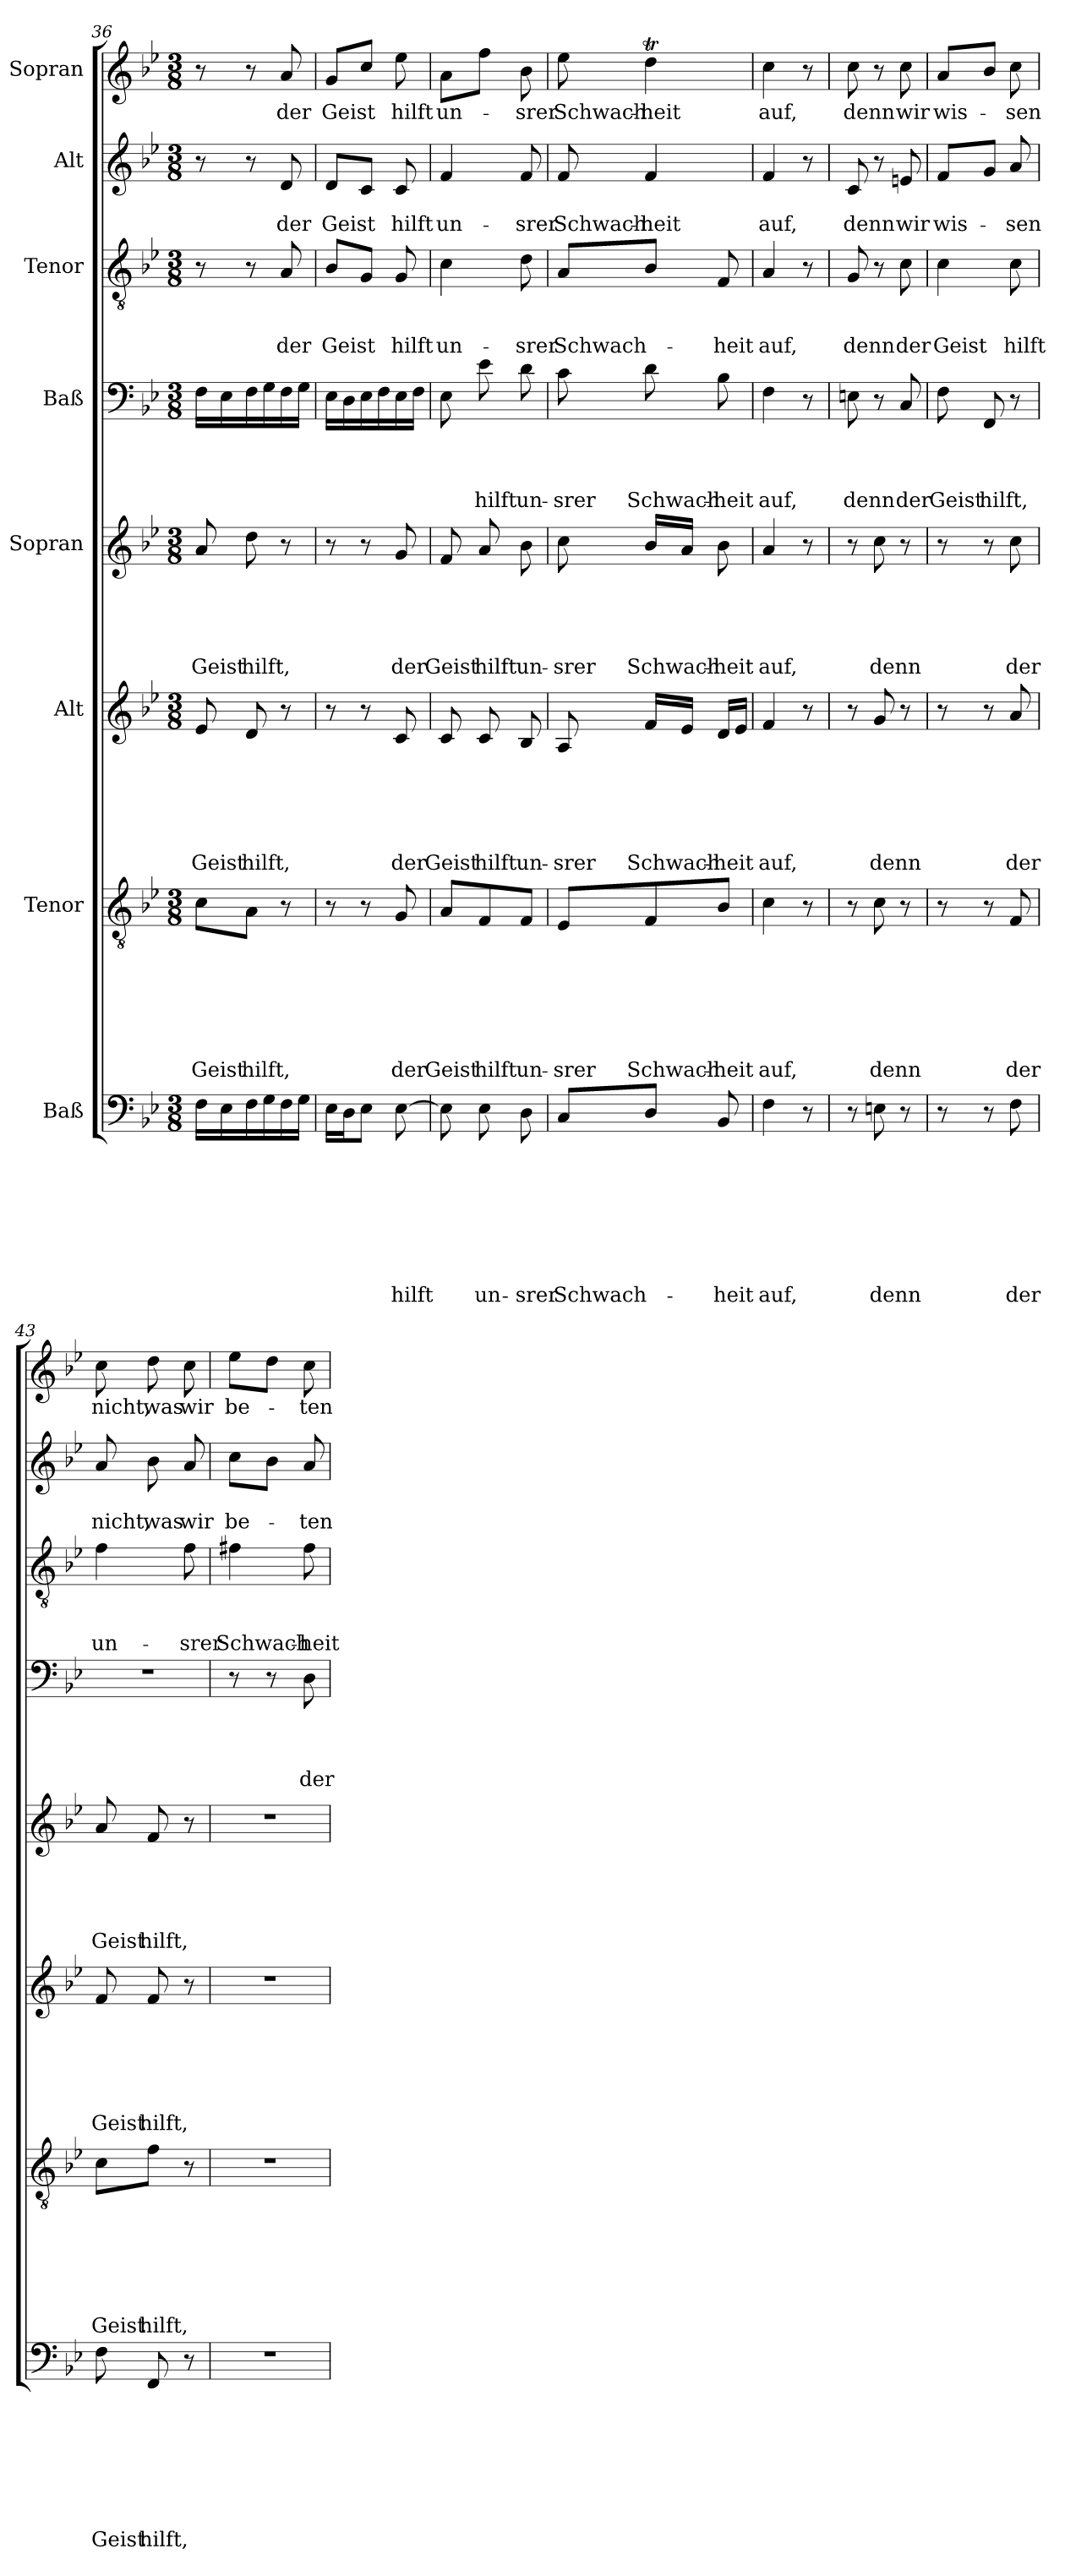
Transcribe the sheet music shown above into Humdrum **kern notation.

**kern	**text	**text	**text	**text	**text	**text	**text	**text	**kern	**text	**text	**text	**text	**text	**text	**text	**kern	**text	**text	**text	**text	**text	**text	**kern	**text	**text	**text	**text	**text	**kern	**text	**text	**text	**text	**kern	**text	**text	**text	**kern	**text	**text	**kern	**text
*part8	*part8	*part8	*part8	*part8	*part8	*part8	*part8	*part8	*part7	*part7	*part7	*part7	*part7	*part7	*part7	*part7	*part6	*part6	*part6	*part6	*part6	*part6	*part6	*part5	*part5	*part5	*part5	*part5	*part5	*part4	*part4	*part4	*part4	*part4	*part3	*part3	*part3	*part3	*part2	*part2	*part2	*part1	*part1
*staff8	*staff8	*staff8	*staff8	*staff8	*staff8	*staff8	*staff8	*staff8	*staff7	*staff7	*staff7	*staff7	*staff7	*staff7	*staff7	*staff7	*staff6	*staff6	*staff6	*staff6	*staff6	*staff6	*staff6	*staff5	*staff5	*staff5	*staff5	*staff5	*staff5	*staff4	*staff4	*staff4	*staff4	*staff4	*staff3	*staff3	*staff3	*staff3	*staff2	*staff2	*staff2	*staff1	*staff1
*I"Baß	*	*	*	*	*	*	*	*	*I"Tenor	*	*	*	*	*	*	*	*I"Alt	*	*	*	*	*	*	*I"Sopran	*	*	*	*	*	*I"Baß	*	*	*	*	*I"Tenor	*	*	*	*I"Alt	*	*	*I"Sopran	*
*clefF4	*	*	*	*	*	*	*	*	*clefGv2	*	*	*	*	*	*	*	*clefG2	*	*	*	*	*	*	*clefG2	*	*	*	*	*	*clefF4	*	*	*	*	*clefGv2	*	*	*	*clefG2	*	*	*clefG2	*
*k[b-e-]	*	*	*	*	*	*	*	*	*k[b-e-]	*	*	*	*	*	*	*	*k[b-e-]	*	*	*	*	*	*	*k[b-e-]	*	*	*	*	*	*k[b-e-]	*	*	*	*	*k[b-e-]	*	*	*	*k[b-e-]	*	*	*k[b-e-]	*
*B-:	*	*	*	*	*	*	*	*	*B-:	*	*	*	*	*	*	*	*B-:	*	*	*	*	*	*	*B-:	*	*	*	*	*	*B-:	*	*	*	*	*B-:	*	*	*	*B-:	*	*	*B-:	*
*M3/8	*	*	*	*	*	*	*	*	*M3/8	*	*	*	*	*	*	*	*M3/8	*	*	*	*	*	*	*M3/8	*	*	*	*	*	*M3/8	*	*	*	*	*M3/8	*	*	*	*M3/8	*	*	*M3/8	*
=36	=36	=36	=36	=36	=36	=36	=36	=36	=36	=36	=36	=36	=36	=36	=36	=36	=36	=36	=36	=36	=36	=36	=36	=36	=36	=36	=36	=36	=36	=36	=36	=36	=36	=36	=36	=36	=36	=36	=36	=36	=36	=36	=36
16F!\LL	.	.	.	.	.	.	.	.	8c!\L	.	.	.	.	.	.	Geist	8e-!/	.	.	.	.	.	Geist	8a!/	.	.	.	.	Geist	16F!\LL	.	.	.	.	8r	.	.	.	8r	.	.	8r	.
16E-!\	.	.	.	.	.	.	.	.	.	.	.	.	.	.	.	.	.	.	.	.	.	.	.	.	.	.	.	.	.	16E-!\	.	.	.	.	.	.	.	.	.	.	.	.	.
16F!\	.	.	.	.	.	.	.	.	8A!\J	.	.	.	.	.	.	hilft,	8d!/	.	.	.	.	.	hilft,	8dd!\	.	.	.	.	hilft,	16F!\	.	.	.	.	8r	.	.	.	8r	.	.	8r	.
16G!\	.	.	.	.	.	.	.	.	.	.	.	.	.	.	.	.	.	.	.	.	.	.	.	.	.	.	.	.	.	16G!\	.	.	.	.	.	.	.	.	.	.	.	.	.
16F!\	.	.	.	.	.	.	.	.	8r	.	.	.	.	.	.	.	8r	.	.	.	.	.	.	8r	.	.	.	.	.	16F!\	.	.	.	.	8A!/	.	.	der	8d!/	.	der	8a!/	der
16G!\JJ	.	.	.	.	.	.	.	.	.	.	.	.	.	.	.	.	.	.	.	.	.	.	.	.	.	.	.	.	.	16G!\JJ	.	.	.	.	.	.	.	.	.	.	.	.	.
=37	=37	=37	=37	=37	=37	=37	=37	=37	=37	=37	=37	=37	=37	=37	=37	=37	=37	=37	=37	=37	=37	=37	=37	=37	=37	=37	=37	=37	=37	=37	=37	=37	=37	=37	=37	=37	=37	=37	=37	=37	=37	=37	=37
16E-!\LL	.	.	.	.	.	.	.	.	8r	.	.	.	.	.	.	.	8r	.	.	.	.	.	.	8r	.	.	.	.	.	16E-!\LL	.	.	.	.	8B-!/L	.	.	Geist	8d!/L	.	Geist	8g!/L	Geist
16D!\J	.	.	.	.	.	.	.	.	.	.	.	.	.	.	.	.	.	.	.	.	.	.	.	.	.	.	.	.	.	16D!\	.	.	.	.	.	.	.	.	.	.	.	.	.
8E-!\J	.	.	.	.	.	.	.	.	8r	.	.	.	.	.	.	.	8r	.	.	.	.	.	.	8r	.	.	.	.	.	16E-!\	.	.	.	.	8G!/J	.	.	.	8c!/J	.	.	8cc!/J	.
.	.	.	.	.	.	.	.	.	.	.	.	.	.	.	.	.	.	.	.	.	.	.	.	.	.	.	.	.	.	16F!\	.	.	.	.	.	.	.	.	.	.	.	.	.
[8E-!\	.	.	.	.	.	.	.	hilft	8G!/	.	.	.	.	.	.	der	8c!/	.	.	.	.	.	der	8g!/	.	.	.	.	der	16E-!\	.	.	.	.	8G!/	.	.	hilft	8c!/	.	hilft	8ee-!\	hilft
.	.	.	.	.	.	.	.	.	.	.	.	.	.	.	.	.	.	.	.	.	.	.	.	.	.	.	.	.	.	16F!\JJ	.	.	.	.	.	.	.	.	.	.	.	.	.
!!LO:PB:g=z
=38	=38	=38	=38	=38	=38	=38	=38	=38	=38	=38	=38	=38	=38	=38	=38	=38	=38	=38	=38	=38	=38	=38	=38	=38	=38	=38	=38	=38	=38	=38	=38	=38	=38	=38	=38	=38	=38	=38	=38	=38	=38	=38	=38
8E-!\]	.	.	.	.	.	.	.	.	8A!/L	.	.	.	.	.	.	Geist	8c!/	.	.	.	.	.	Geist	8f!/	.	.	.	.	Geist	8E-!\	.	.	.	.	4c!\	.	.	un-	4f!/	.	un-	8a!\L	un-
8E-!\	.	.	.	.	.	.	.	un-	8F!/	.	.	.	.	.	.	hilft	8c!/	.	.	.	.	.	hilft	8a!/	.	.	.	.	hilft	8e-!\	.	.	.	hilft	.	.	.	.	.	.	.	8ff!\J	.
8D!\	.	.	.	.	.	.	.	-srer	8F!/J	.	.	.	.	.	.	un-	8B-!/	.	.	.	.	.	un-	8b-!\	.	.	.	.	un-	8d!\	.	.	.	un-	8d!\	.	.	-srer	8f!/	.	-srer	8b-!\	-srer
=39	=39	=39	=39	=39	=39	=39	=39	=39	=39	=39	=39	=39	=39	=39	=39	=39	=39	=39	=39	=39	=39	=39	=39	=39	=39	=39	=39	=39	=39	=39	=39	=39	=39	=39	=39	=39	=39	=39	=39	=39	=39	=39	=39
8C!/L	.	.	.	.	.	.	.	Schwach-	8E-!/L	.	.	.	.	.	.	-srer	8A!/	.	.	.	.	.	-srer	8cc!\	.	.	.	.	-srer	8c!\	.	.	.	-srer	8A!/L	.	.	Schwach-	8f!/	.	Schwach-	8ee-!\	Schwach-
8D!/J	.	.	.	.	.	.	.	.	8F!/	.	.	.	.	.	.	Schwach-	16f!/LL	.	.	.	.	.	Schwach-	16b-!/LL	.	.	.	.	Schwach-	8d!\	.	.	.	Schwach-	8B-!/J	.	.	.	4f!/	.	-heit	4ddt!\	-heit
.	.	.	.	.	.	.	.	.	.	.	.	.	.	.	.	.	16e-!/JJ	.	.	.	.	.	.	16a!/JJ	.	.	.	.	.	.	.	.	.	.	.	.	.	.	.	.	.	.	.
8BB-!/	.	.	.	.	.	.	.	-heit	8B-!/J	.	.	.	.	.	.	-heit	16d!/LL	.	.	.	.	.	-heit	8b-!\	.	.	.	.	-heit	8B-!\	.	.	.	-heit	8F!/	.	.	-heit	.	.	.	.	.
.	.	.	.	.	.	.	.	.	.	.	.	.	.	.	.	.	16e-!/JJ	.	.	.	.	.	.	.	.	.	.	.	.	.	.	.	.	.	.	.	.	.	.	.	.	.	.
=40	=40	=40	=40	=40	=40	=40	=40	=40	=40	=40	=40	=40	=40	=40	=40	=40	=40	=40	=40	=40	=40	=40	=40	=40	=40	=40	=40	=40	=40	=40	=40	=40	=40	=40	=40	=40	=40	=40	=40	=40	=40	=40	=40
4F!\	.	.	.	.	.	.	.	auf,	4c!\	.	.	.	.	.	.	auf,	4f!/	.	.	.	.	.	auf,	4a!/	.	.	.	.	auf,	4F!\	.	.	.	auf,	4A!/	.	.	auf,	4f!/	.	auf,	4cc!\	auf,
8r	.	.	.	.	.	.	.	.	8r	.	.	.	.	.	.	.	8r	.	.	.	.	.	.	8r	.	.	.	.	.	8r	.	.	.	.	8r	.	.	.	8r	.	.	8r	.
=41	=41	=41	=41	=41	=41	=41	=41	=41	=41	=41	=41	=41	=41	=41	=41	=41	=41	=41	=41	=41	=41	=41	=41	=41	=41	=41	=41	=41	=41	=41	=41	=41	=41	=41	=41	=41	=41	=41	=41	=41	=41	=41	=41
8r	.	.	.	.	.	.	.	.	8r	.	.	.	.	.	.	.	8r	.	.	.	.	.	.	8r	.	.	.	.	.	8En!\	.	.	.	denn	8G!/	.	.	denn	8c!/	.	denn	8cc!\	denn
8En!\	.	.	.	.	.	.	.	denn	8c!\	.	.	.	.	.	.	denn	8g!/	.	.	.	.	.	denn	8cc!\	.	.	.	.	denn	8r	.	.	.	.	8r	.	.	.	8r	.	.	8r	.
8r	.	.	.	.	.	.	.	.	8r	.	.	.	.	.	.	.	8r	.	.	.	.	.	.	8r	.	.	.	.	.	8C!/	.	.	.	der	8c!\	.	.	der	8en!/	.	wir	8cc!\	wir
=42	=42	=42	=42	=42	=42	=42	=42	=42	=42	=42	=42	=42	=42	=42	=42	=42	=42	=42	=42	=42	=42	=42	=42	=42	=42	=42	=42	=42	=42	=42	=42	=42	=42	=42	=42	=42	=42	=42	=42	=42	=42	=42	=42
8r	.	.	.	.	.	.	.	.	8r	.	.	.	.	.	.	.	8r	.	.	.	.	.	.	8r	.	.	.	.	.	8F!\	.	.	.	Geist	4c!\	.	.	Geist	8f!/L	.	wis-	8a!/L	wis-
8r	.	.	.	.	.	.	.	.	8r	.	.	.	.	.	.	.	8r	.	.	.	.	.	.	8r	.	.	.	.	.	8FF!/	.	.	.	hilft,	.	.	.	.	8g!/J	.	.	8b-!/J	.
8F!\	.	.	.	.	.	.	.	der	8F!/	.	.	.	.	.	.	der	8a!/	.	.	.	.	.	der	8cc!\	.	.	.	.	der	8r	.	.	.	.	8c!\	.	.	hilft	8a!/	.	-sen	8cc!\	-sen
=43	=43	=43	=43	=43	=43	=43	=43	=43	=43	=43	=43	=43	=43	=43	=43	=43	=43	=43	=43	=43	=43	=43	=43	=43	=43	=43	=43	=43	=43	=43	=43	=43	=43	=43	=43	=43	=43	=43	=43	=43	=43	=43	=43
8F!\	.	.	.	.	.	.	.	Geist	8c!\L	.	.	.	.	.	.	Geist	8f!/	.	.	.	.	.	Geist	8a!/	.	.	.	.	Geist	4.r	.	.	.	.	4f!\	.	.	un-	8a!/	.	nicht,	8cc!\	nicht,
8FF!/	.	.	.	.	.	.	.	hilft,	8f!\J	.	.	.	.	.	.	hilft,	8f!/	.	.	.	.	.	hilft,	8f!/	.	.	.	.	hilft,	.	.	.	.	.	.	.	.	.	8b-!\	.	was	8dd!\	was
8r	.	.	.	.	.	.	.	.	8r	.	.	.	.	.	.	.	8r	.	.	.	.	.	.	8r	.	.	.	.	.	.	.	.	.	.	8f!\	.	.	-srer	8a!/	.	wir	8cc!\	wir
=44	=44	=44	=44	=44	=44	=44	=44	=44	=44	=44	=44	=44	=44	=44	=44	=44	=44	=44	=44	=44	=44	=44	=44	=44	=44	=44	=44	=44	=44	=44	=44	=44	=44	=44	=44	=44	=44	=44	=44	=44	=44	=44	=44
4.r	.	.	.	.	.	.	.	.	4.r	.	.	.	.	.	.	.	4.r	.	.	.	.	.	.	4.r	.	.	.	.	.	8r	.	.	.	.	4f#X!\	.	.	Schwach-	8cc!\L	.	be-	8ee-!\L	be-
.	.	.	.	.	.	.	.	.	.	.	.	.	.	.	.	.	.	.	.	.	.	.	.	.	.	.	.	.	.	8r	.	.	.	.	.	.	.	.	8b-!\J	.	.	8dd!\J	.
.	.	.	.	.	.	.	.	.	.	.	.	.	.	.	.	.	.	.	.	.	.	.	.	.	.	.	.	.	.	8D!\	.	.	.	der	8f#!\	.	.	-heit	8a!/	.	-ten	8cc!\	-ten
=	=	=	=	=	=	=	=	=	=	=	=	=	=	=	=	=	=	=	=	=	=	=	=	=	=	=	=	=	=	=	=	=	=	=	=	=	=	=	=	=	=	=	=
*-	*-	*-	*-	*-	*-	*-	*-	*-	*-	*-	*-	*-	*-	*-	*-	*-	*-	*-	*-	*-	*-	*-	*-	*-	*-	*-	*-	*-	*-	*-	*-	*-	*-	*-	*-	*-	*-	*-	*-	*-	*-	*-	*-
